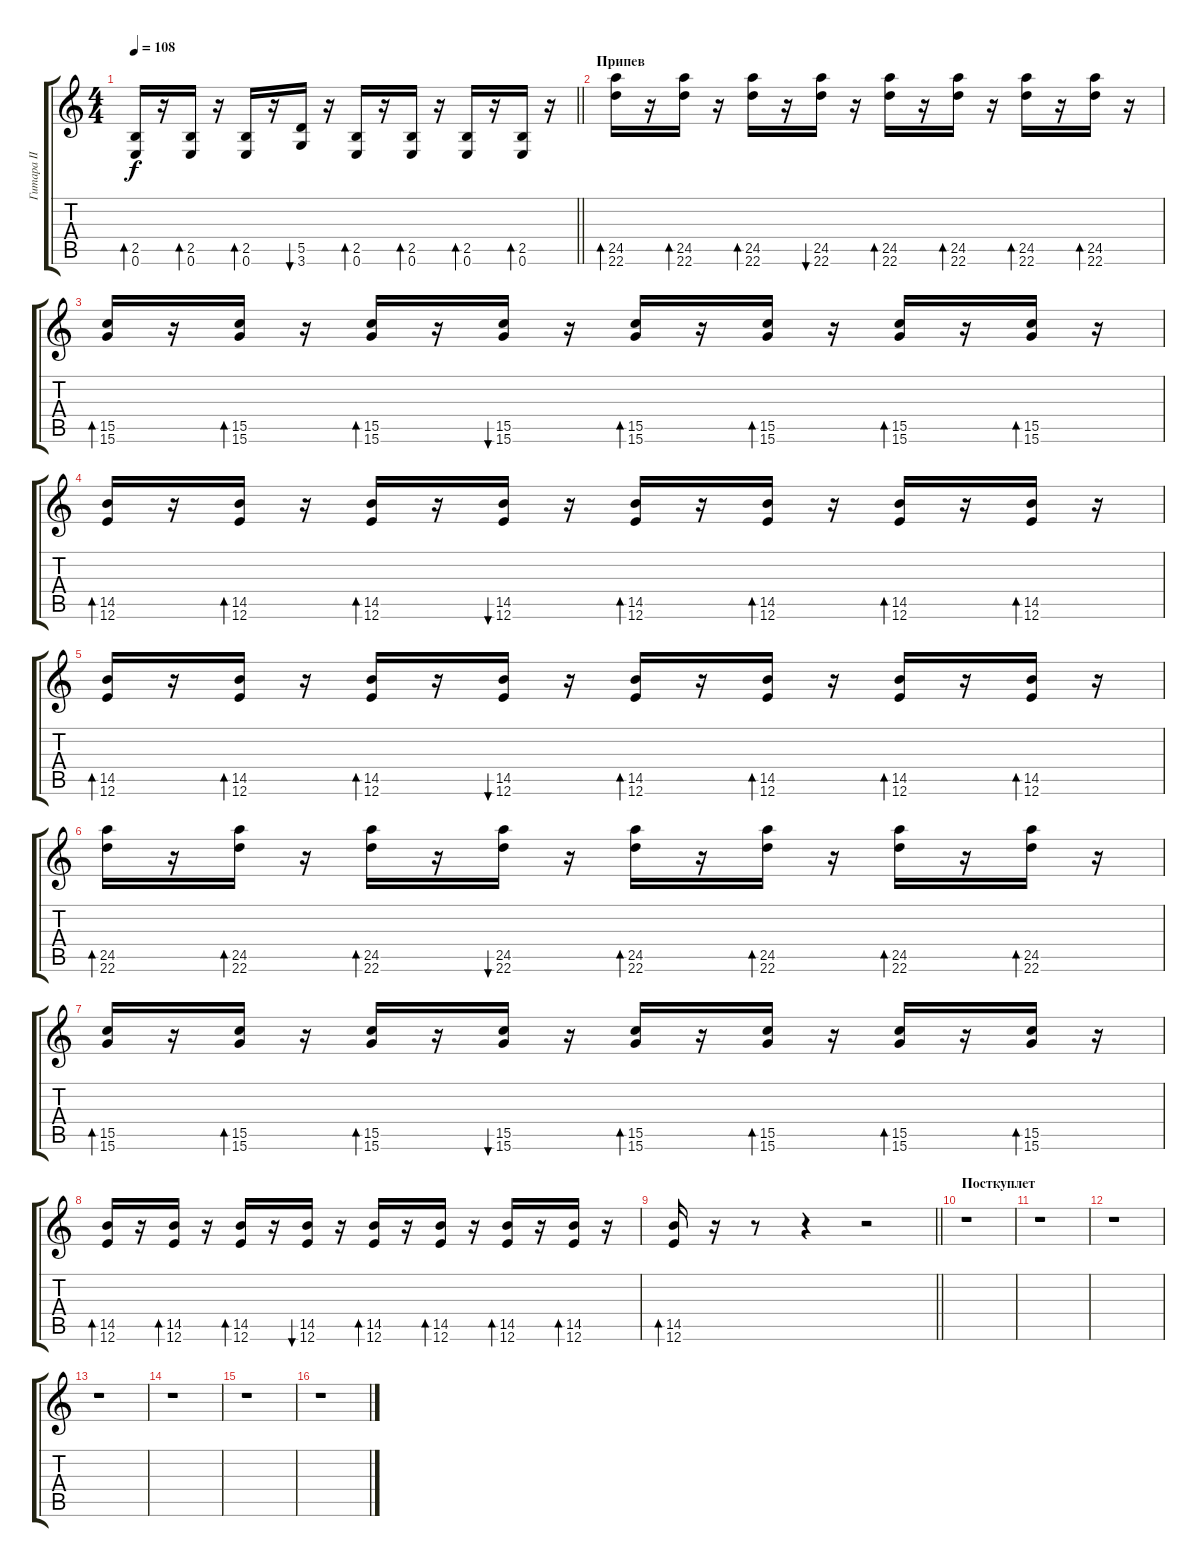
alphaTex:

\track ("Гитара II" "Гитара II") {instrument distortionguitar}
\staff {score tabs}
\tuning (E4 B3 G3 D3 A2 E2) {hide}
\ts (4 4)
\tempo 108
\clef g2
\barLineRight lightlight
\ks c
(2.5 0.6).16{bd 60 dy f} r.16 (2.5 0.6).16{bd 60} r.16 (2.5 0.6).16{bd 60} r.16 (5.5 3.6).16{bu 60} r.16 (2.5 0.6).16{bd 60} r.16 (2.5 0.6).16{bd 60} r.16 (2.5 0.6).16{bd 60} r.16 (2.5 0.6).16{bd 60} r.16 |
\section ("" "Припев")
(24.5 22.6).16{bd 60} r.16 (24.5 22.6).16{bd 60} r.16 (24.5 22.6).16{bd 60} r.16 (24.5 22.6).16{bu 60} r.16 (24.5 22.6).16{bd 60} r.16 (24.5 22.6).16{bd 60} r.16 (24.5 22.6).16{bd 60} r.16 (24.5 22.6).16{bd 60} r.16 |
(15.5 15.6).16{bd 60} r.16 (15.5 15.6).16{bd 60} r.16 (15.5 15.6).16{bd 60} r.16 (15.5 15.6).16{bu 60} r.16 (15.5 15.6).16{bd 60} r.16 (15.5 15.6).16{bd 60} r.16 (15.5 15.6).16{bd 60} r.16 (15.5 15.6).16{bd 60} r.16 |
(14.5 12.6).16{bd 60} r.16 (14.5 12.6).16{bd 60} r.16 (14.5 12.6).16{bd 60} r.16 (14.5 12.6).16{bu 60} r.16 (14.5 12.6).16{bd 60} r.16 (14.5 12.6).16{bd 60} r.16 (14.5 12.6).16{bd 60} r.16 (14.5 12.6).16{bd 60} r.16 |
(14.5 12.6).16{bd 60} r.16 (14.5 12.6).16{bd 60} r.16 (14.5 12.6).16{bd 60} r.16 (14.5 12.6).16{bu 60} r.16 (14.5 12.6).16{bd 60} r.16 (14.5 12.6).16{bd 60} r.16 (14.5 12.6).16{bd 60} r.16 (14.5 12.6).16{bd 60} r.16 |
(24.5 22.6).16{bd 60} r.16 (24.5 22.6).16{bd 60} r.16 (24.5 22.6).16{bd 60} r.16 (24.5 22.6).16{bu 60} r.16 (24.5 22.6).16{bd 60} r.16 (24.5 22.6).16{bd 60} r.16 (24.5 22.6).16{bd 60} r.16 (24.5 22.6).16{bd 60} r.16 |
(15.5 15.6).16{bd 60} r.16 (15.5 15.6).16{bd 60} r.16 (15.5 15.6).16{bd 60} r.16 (15.5 15.6).16{bu 60} r.16 (15.5 15.6).16{bd 60} r.16 (15.5 15.6).16{bd 60} r.16 (15.5 15.6).16{bd 60} r.16 (15.5 15.6).16{bd 60} r.16 |
(14.5 12.6).16{bd 60} r.16 (14.5 12.6).16{bd 60} r.16 (14.5 12.6).16{bd 60} r.16 (14.5 12.6).16{bu 60} r.16 (14.5 12.6).16{bd 60} r.16 (14.5 12.6).16{bd 60} r.16 (14.5 12.6).16{bd 60} r.16 (14.5 12.6).16{bd 60} r.16 |
\barLineRight lightlight
(14.5 12.6).16{bd 60} r.16 r.8 r.4 r.2 |
\section ("" "Посткуплет")
r.1 |
r.1 |
r.1 |
r.1 |
r.1 |
r.1 |
r.1
